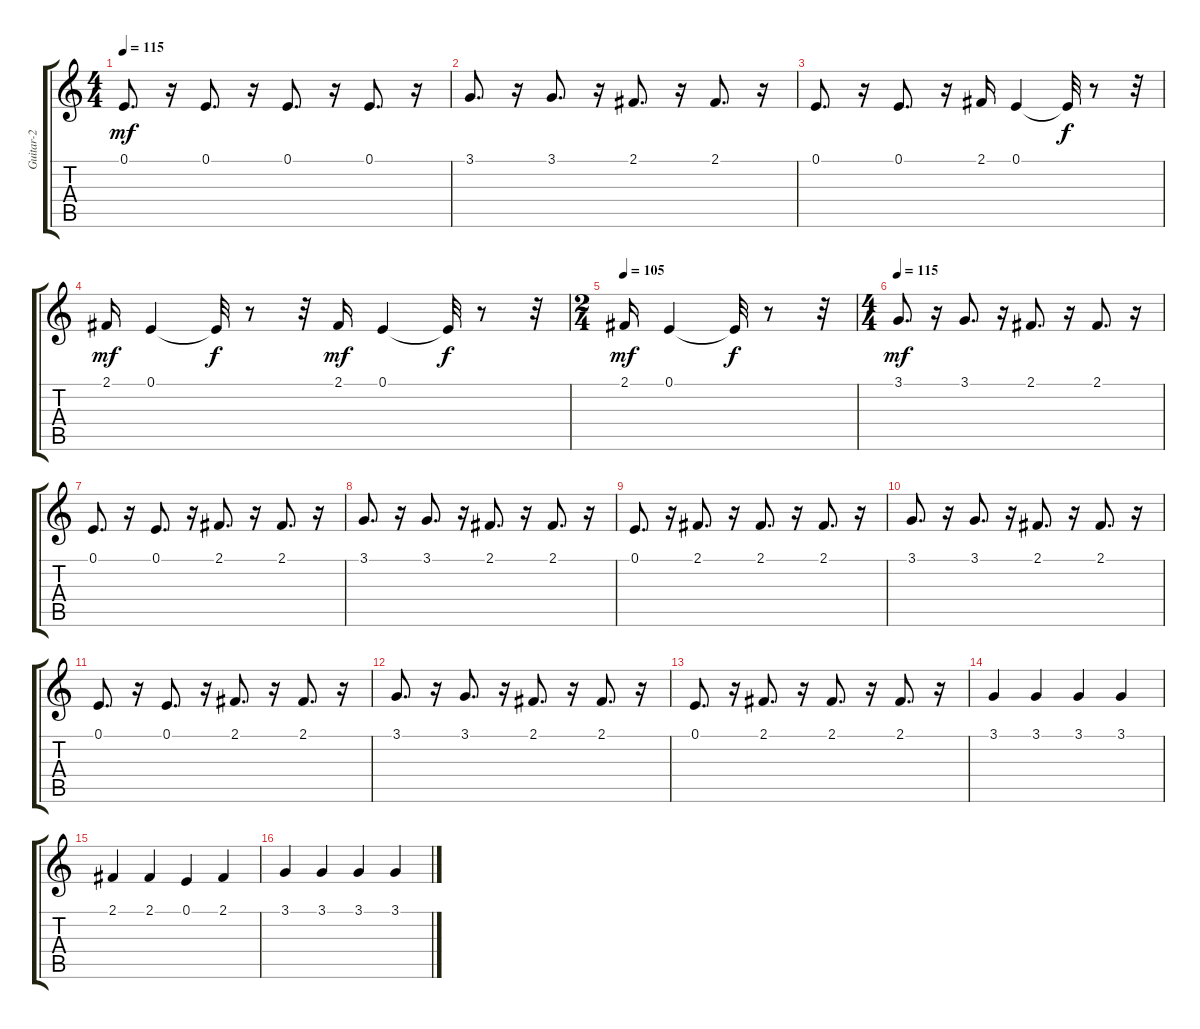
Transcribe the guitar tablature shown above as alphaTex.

\track ("Guitar-2" "Guitar-2") {instrument glockenspiel}
\staff {score tabs}
\tuning (E4 B3 G3 D3 A2 E2) {hide}
\ts (4 4)
\tempo 115
\clef g2
\ks c
0.1.8{d dy mf} r.16 0.1.8{d} r.16 0.1.8{d} r.16 0.1.8{d} r.16 |
3.1.8{d} r.16 3.1.8{d} r.16 2.1.8{d} r.16 2.1.8{d} r.16 |
0.1.8{d} r.16 0.1.8{d} r.16 2.1.16 0.1.4 0.1{t}.32{dy f} r.8 r.32 |
2.1.16{dy mf} 0.1.4 0.1{t}.32{dy f} r.8 r.32 2.1.16{dy mf} 0.1.4 0.1{t}.32{dy f} r.8 r.32 |
\ts (2 4)
\tempo 105
2.1.16{dy mf} 0.1.4 0.1{t}.32{dy f} r.8 r.32 |
\ts (4 4)
\tempo 115
3.1.8{d dy mf} r.16 3.1.8{d} r.16 2.1.8{d} r.16 2.1.8{d} r.16 |
0.1.8{d} r.16 0.1.8{d} r.16 2.1.8{d} r.16 2.1.8{d} r.16 |
3.1.8{d} r.16 3.1.8{d} r.16 2.1.8{d} r.16 2.1.8{d} r.16 |
0.1.8{d} r.16 2.1.8{d} r.16 2.1.8{d} r.16 2.1.8{d} r.16 |
3.1.8{d} r.16 3.1.8{d} r.16 2.1.8{d} r.16 2.1.8{d} r.16 |
0.1.8{d} r.16 0.1.8{d} r.16 2.1.8{d} r.16 2.1.8{d} r.16 |
3.1.8{d} r.16 3.1.8{d} r.16 2.1.8{d} r.16 2.1.8{d} r.16 |
0.1.8{d} r.16 2.1.8{d} r.16 2.1.8{d} r.16 2.1.8{d} r.16 |
3.1.4 3.1.4 3.1.4 3.1.4 |
2.1.4 2.1.4 0.1.4 2.1.4 |
3.1.4 3.1.4 3.1.4 3.1.4
